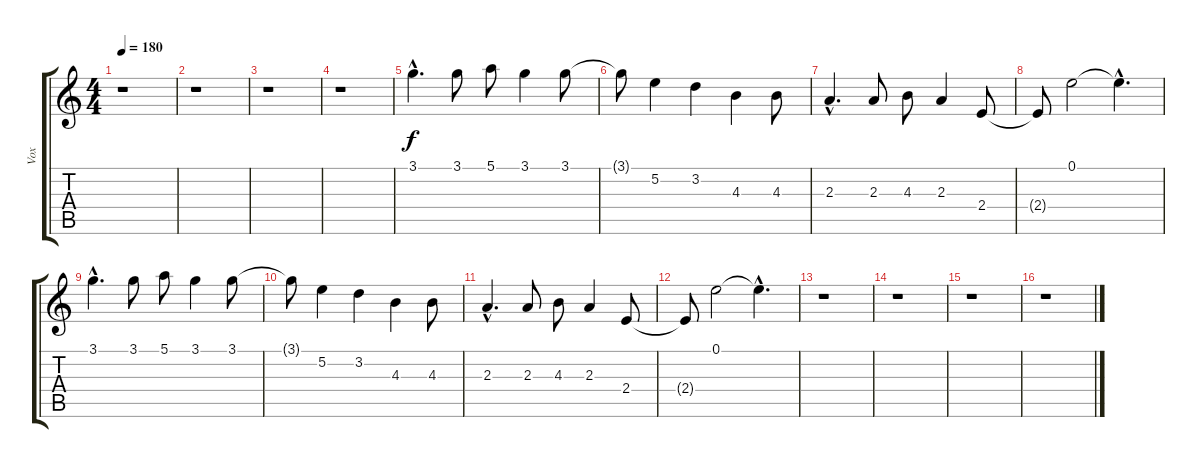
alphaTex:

\track ("Vox" "Vox") {instrument acousticguitarnylon}
\staff {score tabs}
\tuning (E4 B3 G3 D3 A2 E2) {hide}
\ts (4 4)
\tempo 180
\clef g2
\ks c
r.1{dy f} |
r.1 |
r.1 |
r.1 |
3.1{hac}.4{d} 3.1.8 5.1.8 3.1.4 3.1.8 |
3.1{t}.8 5.2.4 3.2.4 4.3.4 4.3.8 |
2.3{hac}.4{d} 2.3.8 4.3.8 2.3.4 2.4.8 |
2.4{t}.8 0.1.2 0.1{hac t}.4{d} |
3.1{hac}.4{d} 3.1.8 5.1.8 3.1.4 3.1.8 |
3.1{t}.8 5.2.4 3.2.4 4.3.4 4.3.8 |
2.3{hac}.4{d} 2.3.8 4.3.8 2.3.4 2.4.8 |
2.4{t}.8 0.1.2 0.1{hac t}.4{d} |
r.1 |
r.1 |
r.1 |
r.1
